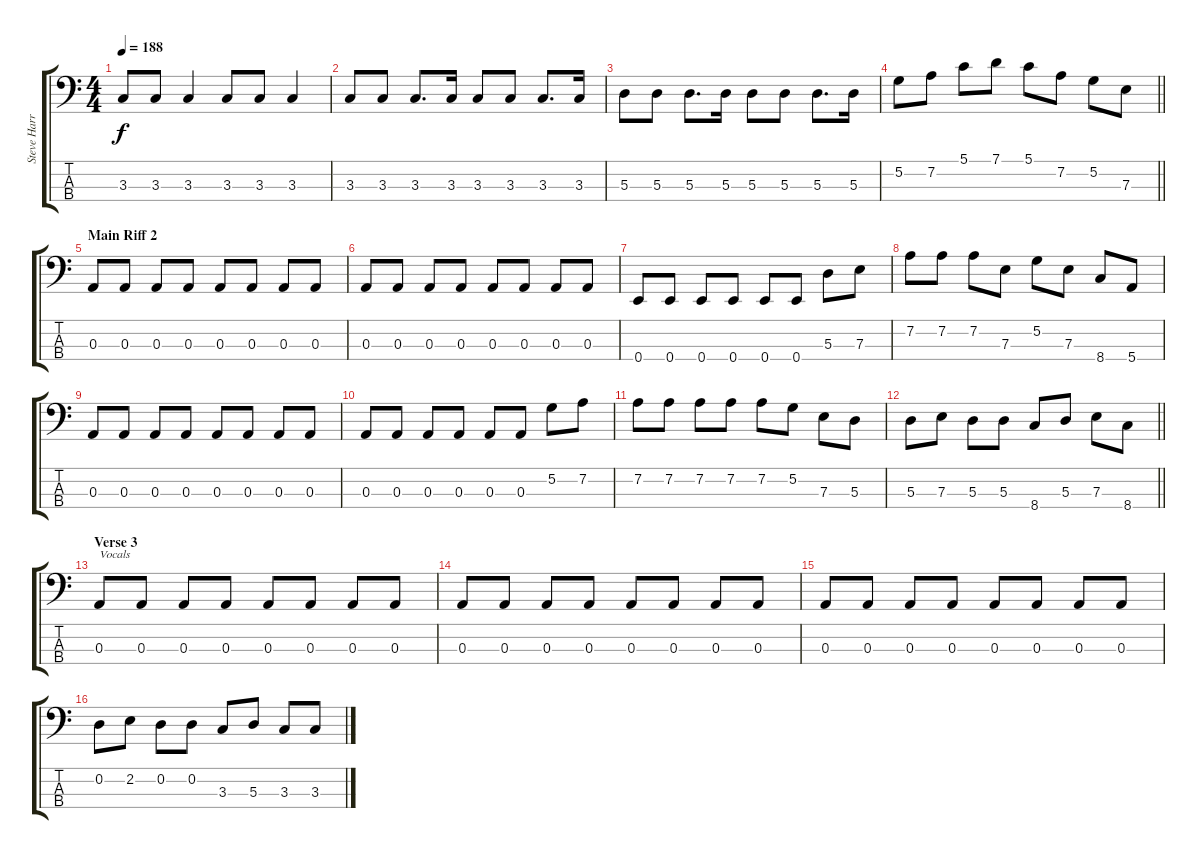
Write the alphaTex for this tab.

\track ("Steve Harris" "Steve Harr") {instrument electricbassfinger}
\staff {score tabs}
\tuning (G2 D2 A1 E1) {hide}
\ts (4 4)
\tempo 188
\clef f4
\ks c
3.3.8{dy f} 3.3.8 3.3.4 3.3.8 3.3.8 3.3.4 |
3.3.8 3.3.8 3.3.8{d} 3.3.16 3.3.8 3.3.8 3.3.8{d} 3.3.16 |
5.3.8 5.3.8 5.3.8{d} 5.3.16 5.3.8 5.3.8 5.3.8{d} 5.3.16 |
\barLineRight lightlight
5.2.8 7.2.8 5.1.8 7.1.8 5.1.8 7.2.8 5.2.8 7.3.8 |
\section ("" "Main Riff 2")
0.3.8 0.3.8 0.3.8 0.3.8 0.3.8 0.3.8 0.3.8 0.3.8 |
0.3.8 0.3.8 0.3.8 0.3.8 0.3.8 0.3.8 0.3.8 0.3.8 |
0.4.8 0.4.8 0.4.8 0.4.8 0.4.8 0.4.8 5.3.8 7.3.8 |
7.2.8 7.2.8 7.2.8 7.3.8 5.2.8 7.3.8 8.4.8 5.4.8 |
0.3.8 0.3.8 0.3.8 0.3.8 0.3.8 0.3.8 0.3.8 0.3.8 |
0.3.8 0.3.8 0.3.8 0.3.8 0.3.8 0.3.8 5.2.8 7.2.8 |
7.2.8 7.2.8 7.2.8 7.2.8 7.2.8 5.2.8 7.3.8 5.3.8 |
\barLineRight lightlight
5.3.8 7.3.8 5.3.8 5.3.8 8.4.8 5.3.8 7.3.8 8.4.8 |
\section ("" "Verse 3")
0.3.8{txt "Vocals"} 0.3.8 0.3.8 0.3.8 0.3.8 0.3.8 0.3.8 0.3.8 |
0.3.8 0.3.8 0.3.8 0.3.8 0.3.8 0.3.8 0.3.8 0.3.8 |
0.3.8 0.3.8 0.3.8 0.3.8 0.3.8 0.3.8 0.3.8 0.3.8 |
0.2.8 2.2.8 0.2.8 0.2.8 3.3.8 5.3.8 3.3.8 3.3.8
